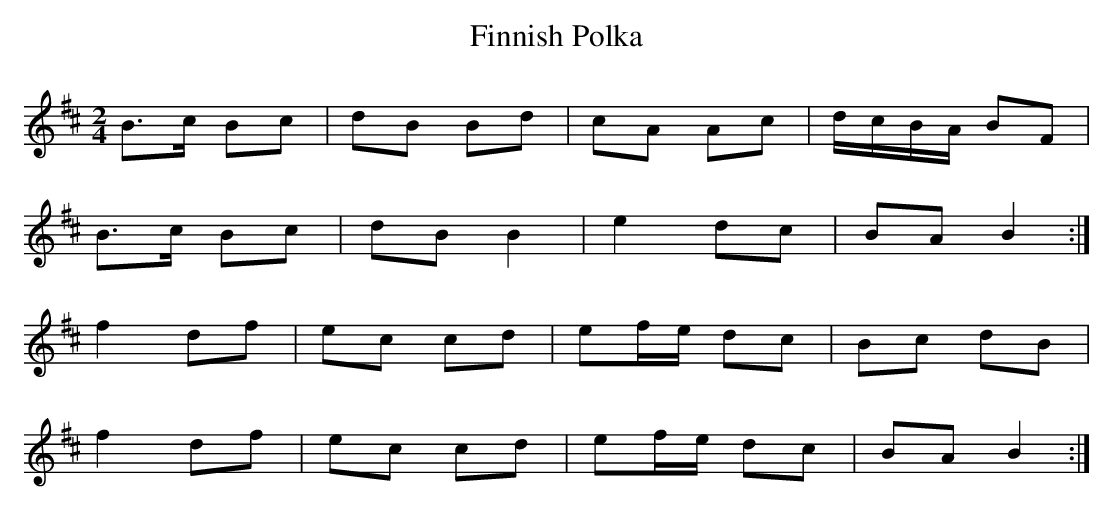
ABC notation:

X:1
T:Finnish Polka
M:2/4
L:1/8
K:B Minor
B3/2c/ Bc|dB Bd|cA Ac|d/c/B/A/ BF|!
B3/2c/ Bc|dB B2|e2 dc|BA B2:|!
f2 df|ec cd|ef/e/ dc|Bc dB|!
f2 df|ec cd|ef/e/ dc|BA B2:|!
